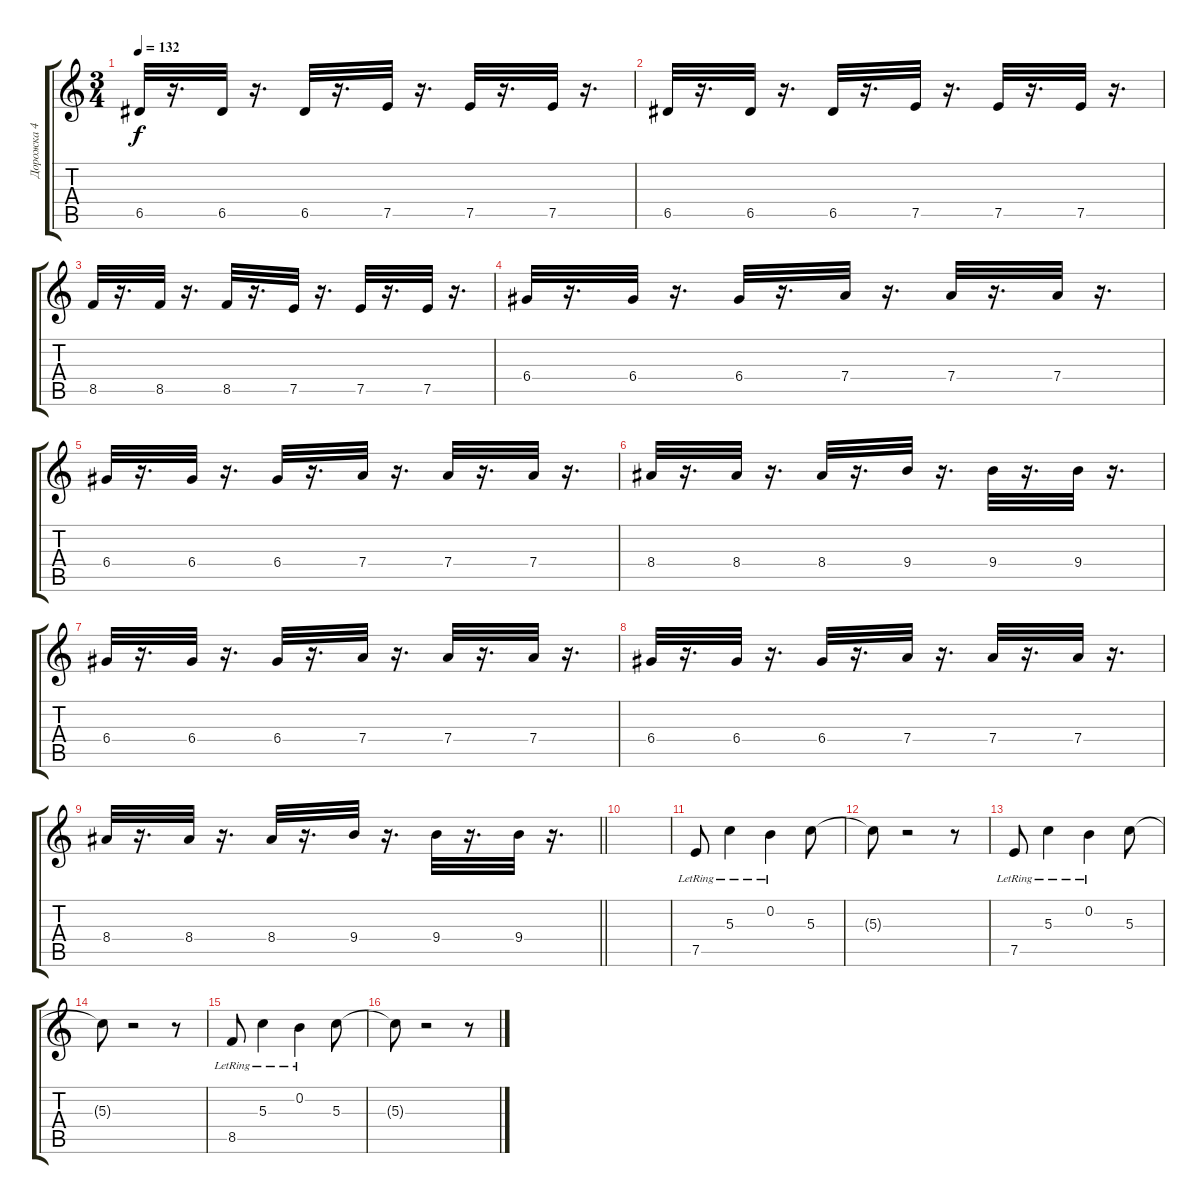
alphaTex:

\track ("Дорожка 4" "Дорожка 4") {instrument electricguitarclean}
\staff {score tabs}
\tuning (E4 B3 G3 D3 A2 E2) {hide}
\ts (3 4)
\tempo 132
\clef g2
\ks c
6.5.32{dy f volume 8 instrument electricguitarmuted} r.16{d} 6.5.32 r.16{d} 6.5.32 r.16{d} 7.5.32 r.16{d} 7.5.32 r.16{d} 7.5.32 r.16{d} |
6.5.32 r.16{d} 6.5.32 r.16{d} 6.5.32 r.16{d} 7.5.32 r.16{d} 7.5.32 r.16{d} 7.5.32 r.16{d} |
8.5.32 r.16{d} 8.5.32 r.16{d} 8.5.32 r.16{d} 7.5.32 r.16{d} 7.5.32 r.16{d} 7.5.32 r.16{d} |
6.4.32 r.16{d} 6.4.32 r.16{d} 6.4.32 r.16{d} 7.4.32 r.16{d} 7.4.32 r.16{d} 7.4.32 r.16{d} |
6.4.32 r.16{d} 6.4.32 r.16{d} 6.4.32 r.16{d} 7.4.32 r.16{d} 7.4.32 r.16{d} 7.4.32 r.16{d} |
8.4.32 r.16{d} 8.4.32 r.16{d} 8.4.32 r.16{d} 9.4.32 r.16{d} 9.4.32 r.16{d} 9.4.32 r.16{d} |
6.4.32 r.16{d} 6.4.32 r.16{d} 6.4.32 r.16{d} 7.4.32 r.16{d} 7.4.32 r.16{d} 7.4.32 r.16{d} |
6.4.32 r.16{d} 6.4.32 r.16{d} 6.4.32 r.16{d} 7.4.32 r.16{d} 7.4.32 r.16{d} 7.4.32 r.16{d} |
\barLineRight lightlight
8.4.32 r.16{d} 8.4.32 r.16{d} 8.4.32 r.16{d} 9.4.32 r.16{d} 9.4.32 r.16{d} 9.4.32 r.16{d} |
\section ("" "")
|
7.5{lr}.8{volume 13 instrument electricguitarclean} 5.3{lr}.4 0.2{lr}.4 5.3.8 |
5.3{t}.8 r.2 r.8 |
7.5{lr}.8 5.3{lr}.4 0.2{lr}.4 5.3.8 |
5.3{t}.8 r.2 r.8 |
8.5{lr}.8 5.3{lr}.4 0.2{lr}.4 5.3.8 |
5.3{t}.8 r.2 r.8
